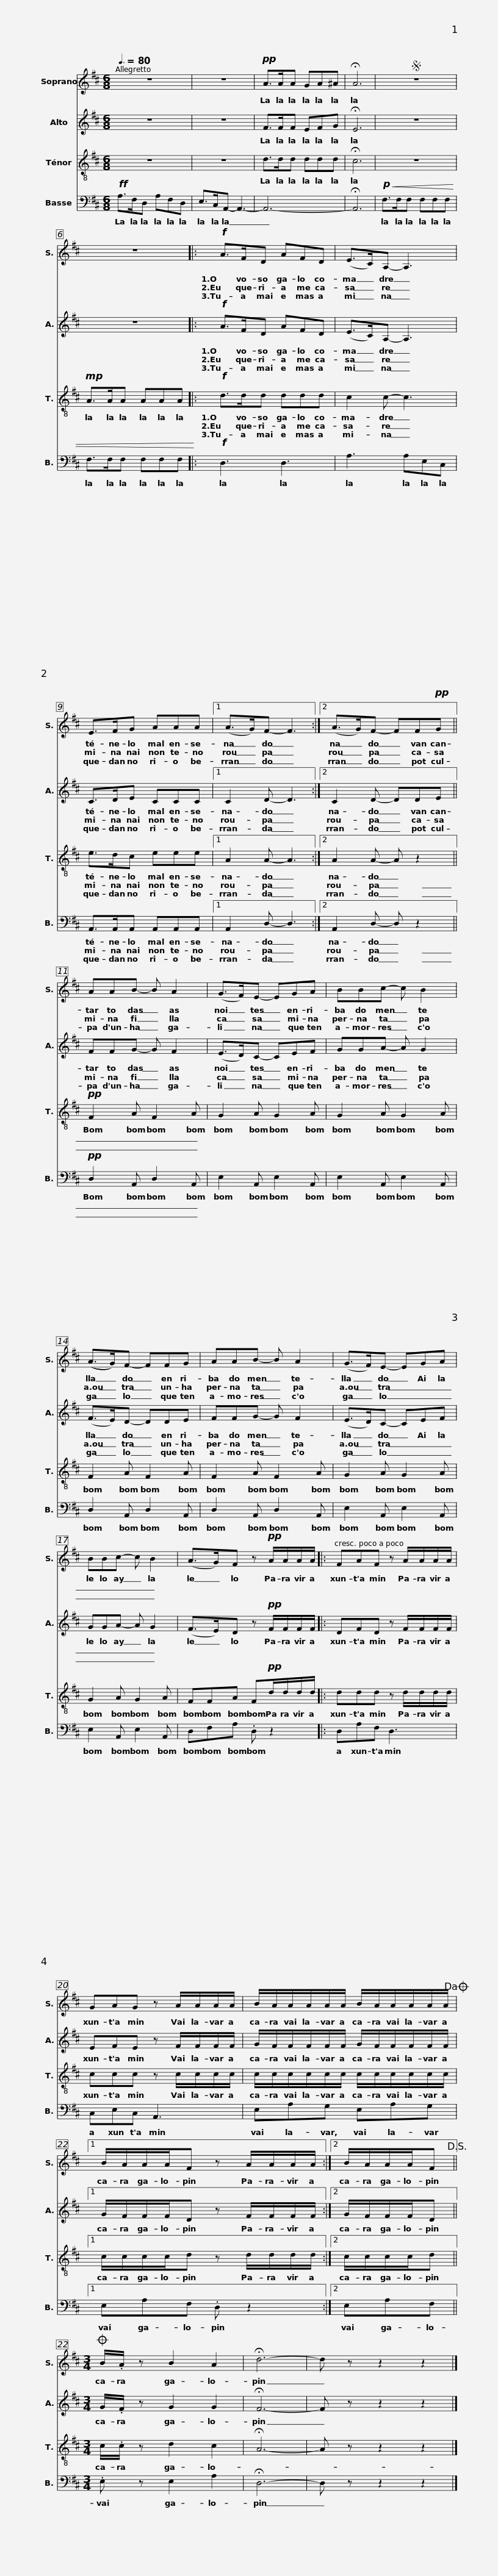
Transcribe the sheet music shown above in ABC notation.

X:1
%%score 1 2 3 4
L:1/8
Q:3/8=80
M:6/8
I:linebreak $
K:D
V:1 treble
V:2 treble
V:3 treble-8
V:4 bass
V:1
 z6 | z6 |!pp! A>AA GA^A | !fermata!A6 |S z6 | %5
 z6 |:$!f! A>FD AFD | (E>C)A,- A,3 | E>FG AAA |1 (A>G)F- F3 :|2$ %10
 (A>G)F- FF!pp!G || AAB- B A2 | (G>F)E- EGA | BBc- c B2 |$ ((A>G))F- FFG | %15
 AAB- B A2 | (G>F)E- EGA | BBc- c B2 |$ (A>G)F z!pp! A/A/A/A/ |: FAF z A/A/A/A/ | %20
 GAG z A/A/A/A/ |$ B/A/A/A/A/A/ B/A/A/A/A/A/!dacoda! |1 B/A/A/A/F z A/A/A/A/ :|2 B/A/A/A/F!D.S.! ||$[M:3/4]O B/.A/ z B2 A2 | %25
 !fermata!d6- | d z z2 z2 |] %27
V:2
 z6 | z6 | F>FF EFG | !fermata!E6 | z6 | %5
 z6 |:$!f! A>FD AFD | (E>C)A,- A,3 | C>DE CCC |1 C2 D- D3 :|2$ %10
 C2 D- DDE || FFG- G F2 | (E>D)C- CEF | GGA- A G2 |$ (F>E)D- DDE | %15
 FFG- G F2 | (E>D)C- CEF | GGA- A G2 |$ (F>E)D z!pp! F/F/F/F/ |: DFD z F/F/F/F/ | %20
 EFE z F/F/F/F/ |$ G/F/F/F/F/F/ G/F/F/F/F/F/ |1 G/F/F/F/D z F/F/F/F/ :|2 G/F/F/F/D ||$[M:3/4] G/.F/ z G2 G2 | %25
 !fermata!F6- | F z z2 z2 |] %27
V:3
 z6 | z6 | d>dd ddd | !fermata!c6 | z6 | %5
!mp! A>AA AAA |:$!f! d>dd ddd | c2 c- c3 | e>dc eee |1 A2 A- A3 :|2$ %10
 A2 A- A z2 ||!pp! F2 A F2 A | G2 A G2 A | G2 A G2 A |$ F2 A F2 A | %15
 F2 A F2 A | G2 A G2 A | G2 A G2 A |$ FFA F!pp!d/d/d/d/ |: ddd z d/d/d/d/ | %20
 ccc z c/c/c/c/ |$ c/c/c/c/c/c/ c/c/c/c/c/c/ |1 c/c/c/c/d z d/d/d/d/ :|2 c/c/c/c/d ||$[M:3/4] c/.c/ z d2 c2 | %25
 !fermata!A6- | A z z2 z2 |] %27
V:4
!ff! A,>F,D, A,F,D, | E,>C,A,,- A,,3- | A,,6- | !fermata!A,,6 |!p!!<(! F,>F,F, F,F,F, | %5
 F,>F,F, F,F,F,!<)! |:$!f! D,3 D,3 | A,3 A,E,C, | A,,>A,,A,, A,,A,,A,, |1 A,,2 D,- D,3 :|2$ %10
 A,,2 D,- D, z2 ||!pp! D,2 A,, D,2 A,, | E,2 A,, E,2 A,, | E,2 A,, E,2 A,, |$ D,2 A,, D,2 A,, | %15
 D,2 A,, D,2 A,, | E,2 A,, E,2 A,, | E,2 A,, E,2 A,, |$ D,F,A, .D, z2 |: D,A,F, D,3 | %20
 C,E,C, A,,3 |$ E,A,G, E,A,G, |1 E,A,F, .D, z2 :|2 E,A,F, ||$[M:3/4] .E, z E,2 A,2 | %25
 !fermata!D,6- | D, z z2 z2 |] %27
